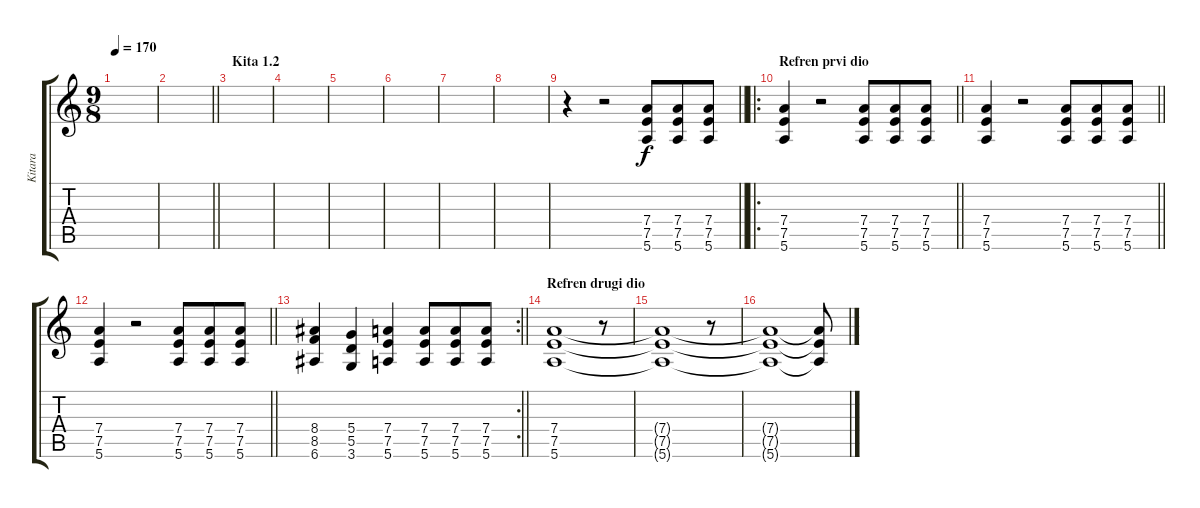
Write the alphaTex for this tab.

\track ("Kitara" "Kitara") {instrument distortionguitar}
\staff {score tabs}
\tuning (E4 B3 G3 D3 A2 E2) {hide}
\ts (9 8)
\tempo 170
\clef g2
\ks c
|
\barLineRight lightlight
|
\section ("" "Kita 1.2")
|
|
|
|
|
|
\barLineRight lightlight
r.4 r.2 (7.4 7.5 5.6).8 (7.4 7.5 5.6).8 (7.4 7.5 5.6).8 |
\ro
\section ("" "Refren prvi dio")
\barLineRight lightlight
(7.4 7.5 5.6).4 r.2 (7.4 7.5 5.6).8 (7.4 7.5 5.6).8 (7.4 7.5 5.6).8 |
\barLineRight lightlight
(7.4 7.5 5.6).4 r.2 (7.4 7.5 5.6).8 (7.4 7.5 5.6).8 (7.4 7.5 5.6).8 |
\barLineRight lightlight
(7.4 7.5 5.6).4 r.2 (7.4 7.5 5.6).8 (7.4 7.5 5.6).8 (7.4 7.5 5.6).8 |
\rc 2
\barLineRight lightlight
(8.4 8.5 6.6).4 (5.4 5.5 3.6).4 (7.4 7.5 5.6).4 (7.4 7.5 5.6).8 (7.4 7.5 5.6).8 (7.4 7.5 5.6).8 |
\section ("" "Refren drugi dio")
(7.4 7.5 5.6).1 r.8 |
(7.4{t} 7.5{t} 5.6{t}).1 r.8 |
(7.4{t} 7.5{t} 5.6{t}).1 (7.4{t} 7.5{t} 5.6{t}).8
